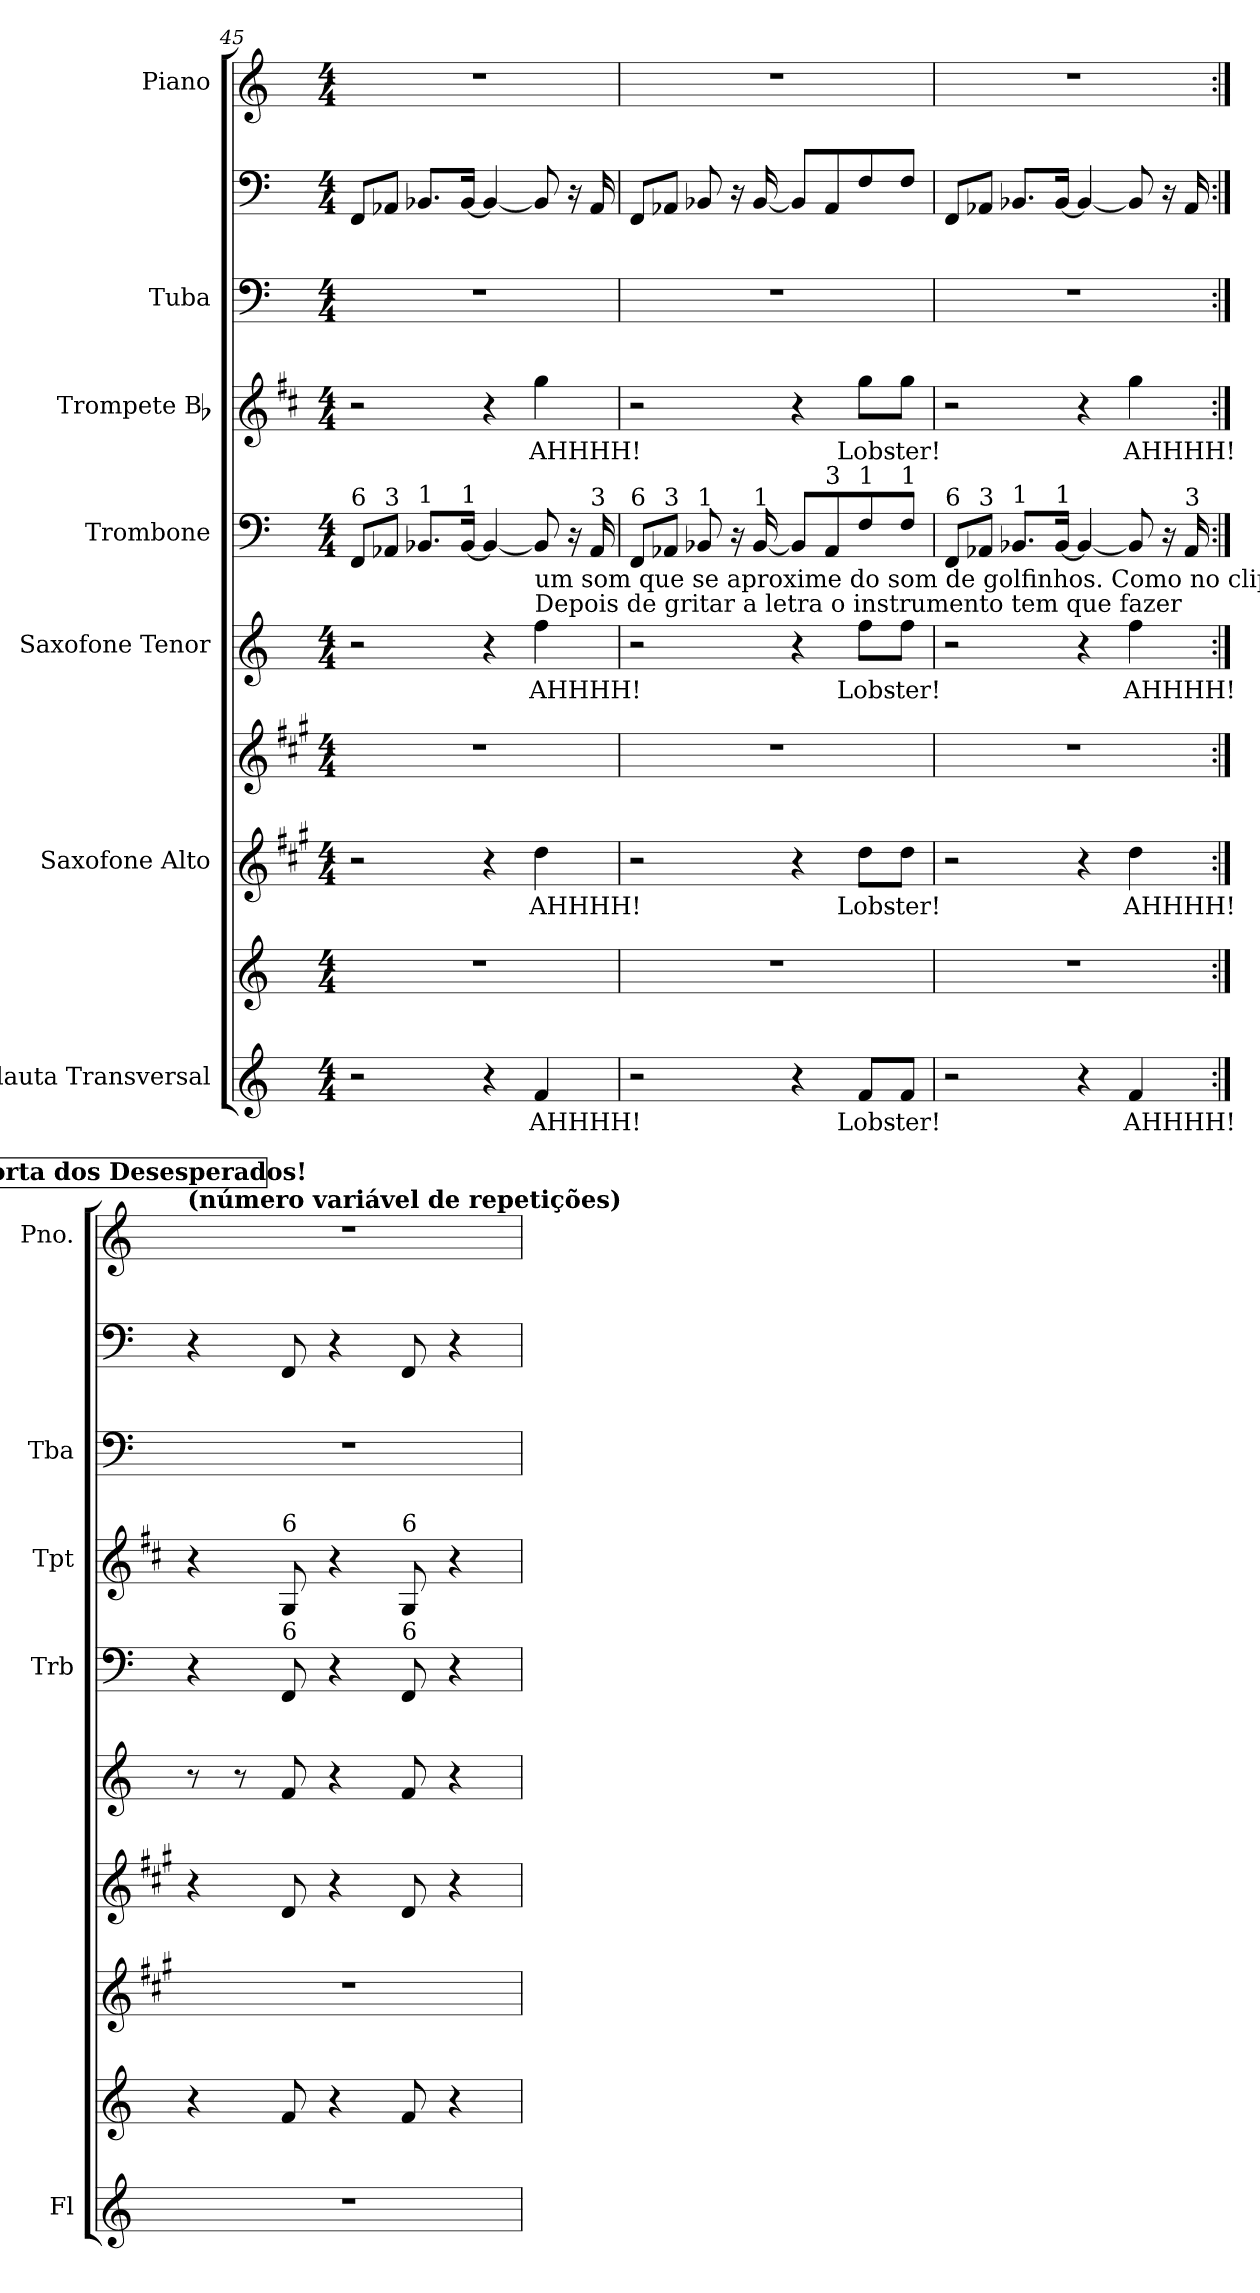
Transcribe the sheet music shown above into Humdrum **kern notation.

**kern	**text	**kern	**kern	**text	**kern	**kern	**text	**kern	**kern	**text	**kern	**kern	**kern
*part7	*part7	*part7	*part6	*part6	*part6	*part5	*part5	*part4	*part3	*part3	*part2	*part2	*part1
*staff10	*staff10	*staff9	*staff8	*staff8	*staff7	*staff6	*staff6	*staff5	*staff4	*staff4	*staff3	*staff2	*staff1
*I"Flauta Transversal	*	*	*I"Saxofone Alto	*	*	*I"Saxofone Tenor	*	*I"Trombone	*I"Trompete Bb	*	*I"Tuba	*	*I"Piano
*I'Fl	*	*	*	*	*	*	*	*I'Trb	*I'Tpt	*	*I'Tba	*	*I'Pno.
!!LO:PB:g=z
*clefG2	*	*clefG2	*clefG2	*	*clefG2	*clefG2	*	*clefF4	*clefG2	*	*clefF4	*clefF4	*clefG2
*	*	*	*ITrd5c9	*	*ITrd5c9	*ITrd8c14	*	*	*ITrd1c2	*	*	*	*
*k[]	*	*k[]	*k[]	*	*k[]	*k[]	*	*k[]	*k[]	*	*k[]	*k[]	*k[]
*M4/4	*	*M4/4	*M4/4	*	*M4/4	*M4/4	*	*M4/4	*M4/4	*	*M4/4	*M4/4	*M4/4
=45	=45	=45	=45	=45	=45	=45	=45	=45	=45	=45	=45	=45	=45
!	!	!	!	!	!	!	!	!LO:TX:a:t=6	!	!	!	!	!
2r	.	1r	2r	.	1r	2r	.	8FF/L	2r	.	1r	8FF/L	1r
!	!	!	!	!	!	!	!	!LO:TX:a:t=3	!	!	!	!	!
.	.	.	.	.	.	.	.	8AA-X/J	.	.	.	8AA-X/J	.
!	!	!	!	!	!	!	!	!LO:TX:a:t=1	!	!	!	!	!
.	.	.	.	.	.	.	.	8.BB-X/L	.	.	.	8.BB-X/L	.
!	!	!	!	!	!	!	!	!LO:TX:a:t=1	!	!	!	!	!
.	.	.	.	.	.	.	.	[16BB-/Jk	.	.	.	[16BB-/Jk	.
4r	.	.	4r	.	.	4r	.	4BB-/_	4r	.	.	4BB-/_	.
!	!	!	!	!	!	!LO:TX:a:t=Depois de gritar a letra o instrumento tem que fazer	!	!	!	!	!	!	!
!	!	!	!	!	!	!LO:TX:a:t=um som que se aproxime do som de golfinhos. Como no clipe do B 52's.	!	!	!	!	!	!	!
!	!LO:LY:b	!	!	!LO:LY:b	!	!	!LO:LY:b	!	!	!LO:LY:b	!	!	!
4f/	AHHHH!	.	4f\	AHHHH!	.	4f\	AHHHH!	8BB-/]	4ff\	AHHHH!	.	8BB-/]	.
.	.	.	.	.	.	.	.	16r	.	.	.	16r	.
!	!	!	!	!	!	!	!	!LO:TX:a:t=3	!	!	!	!	!
.	.	.	.	.	.	.	.	16AA-/	.	.	.	16AA-/	.
=46	=46	=46	=46	=46	=46	=46	=46	=46	=46	=46	=46	=46	=46
!	!	!	!	!	!	!	!	!LO:TX:a:t=6	!	!	!	!	!
2r	.	1r	2r	.	1r	2r	.	8FF/L	2r	.	1r	8FF/L	1r
!	!	!	!	!	!	!	!	!LO:TX:a:t=3	!	!	!	!	!
.	.	.	.	.	.	.	.	8AA-X/J	.	.	.	8AA-X/J	.
!	!	!	!	!	!	!	!	!LO:TX:a:t=1	!	!	!	!	!
.	.	.	.	.	.	.	.	8BB-X/	.	.	.	8BB-X/	.
.	.	.	.	.	.	.	.	16r	.	.	.	16r	.
!	!	!	!	!	!	!	!	!LO:TX:a:t=1	!	!	!	!	!
.	.	.	.	.	.	.	.	[16BB-/	.	.	.	[16BB-/	.
4r	.	.	4r	.	.	4r	.	8BB-/L]	4r	.	.	8BB-/L]	.
!	!	!	!	!	!	!	!	!LO:TX:a:t=3	!	!	!	!	!
.	.	.	.	.	.	.	.	8AA-/	.	.	.	8AA-/	.
!	!	!	!	!	!	!	!	!LO:TX:a:t=1	!	!	!	!	!
!	!LO:LY:b	!	!	!LO:LY:b	!	!	!LO:LY:b	!	!	!LO:LY:b	!	!	!
8f/L	Lobs-	.	8f\L	Lobs-	.	8f\L	Lobs-	8F/	8ff\L	Lobs-	.	8F/	.
!	!	!	!	!	!	!	!	!LO:TX:a:t=1	!	!	!	!	!
!	!LO:LY:b	!	!	!LO:LY:b	!	!	!LO:LY:b	!	!	!LO:LY:b	!	!	!
8f/J	-ter!	.	8f\J	-ter!	.	8f\J	-ter!	8F/J	8ff\J	-ter!	.	8F/J	.
=47	=47	=47	=47	=47	=47	=47	=47	=47	=47	=47	=47	=47	=47
!	!	!	!	!	!	!	!	!LO:TX:a:t=6	!	!	!	!	!
2r	.	1r	2r	.	1r	2r	.	8FF/L	2r	.	1r	8FF/L	1r
!	!	!	!	!	!	!	!	!LO:TX:a:t=3	!	!	!	!	!
.	.	.	.	.	.	.	.	8AA-X/J	.	.	.	8AA-X/J	.
!	!	!	!	!	!	!	!	!LO:TX:a:t=1	!	!	!	!	!
.	.	.	.	.	.	.	.	8.BB-X/L	.	.	.	8.BB-X/L	.
!	!	!	!	!	!	!	!	!LO:TX:a:t=1	!	!	!	!	!
.	.	.	.	.	.	.	.	[16BB-/Jk	.	.	.	[16BB-/Jk	.
4r	.	.	4r	.	.	4r	.	4BB-/_	4r	.	.	4BB-/_	.
!	!LO:LY:b	!	!	!LO:LY:b	!	!	!LO:LY:b	!	!	!LO:LY:b	!	!	!
4f/	AHHHH!	.	4f\	AHHHH!	.	4f\	AHHHH!	8BB-/]	4ff\	AHHHH!	.	8BB-/]	.
.	.	.	.	.	.	.	.	16r	.	.	.	16r	.
!	!	!	!	!	!	!	!	!LO:TX:a:t=3	!	!	!	!	!
.	.	.	.	.	.	.	.	16AA-/	.	.	.	16AA-/	.
!!LO:PB:g=z
!!LO:REH:place=s1:a:B:fs=14:t=E - Porta dos Desesperados!
=48:|!	=48:|!	=48:|!	=48:|!	=48:|!	=48:|!	=48:|!	=48:|!	=48:|!	=48:|!	=48:|!	=48:|!	=48:|!	=48:|!
!	!	!	!	!	!	!	!	!	!	!	!	!	!LO:TX:a:B:t=(número variável de repetições)
1r	.	4r	1r	.	4r	8r	.	4r	4r	.	1r	4r	1r
.	.	.	.	.	.	8r	.	.	.	.	.	.	.
!	!	!	!	!	!	!	!	!	!LO:TX:a:t=6	!	!	!	!
!	!	!	!	!	!	!	!	!LO:TX:a:t=6	!	!	!	!	!
.	.	8f/	.	.	8F/	8F/	.	8FF/	8F/	.	.	8FF/	.
.	.	4r	.	.	4r	4r	.	4r	4r	.	.	4r	.
!	!	!	!	!	!	!	!	!	!LO:TX:a:t=6	!	!	!	!
!	!	!	!	!	!	!	!	!LO:TX:a:t=6	!	!	!	!	!
.	.	8f/	.	.	8F/	8F/	.	8FF/	8F/	.	.	8FF/	.
.	.	4r	.	.	4r	4r	.	4r	4r	.	.	4r	.
=	=	=	=	=	=	=	=	=	=	=	=	=	=
*-	*-	*-	*-	*-	*-	*-	*-	*-	*-	*-	*-	*-	*-
